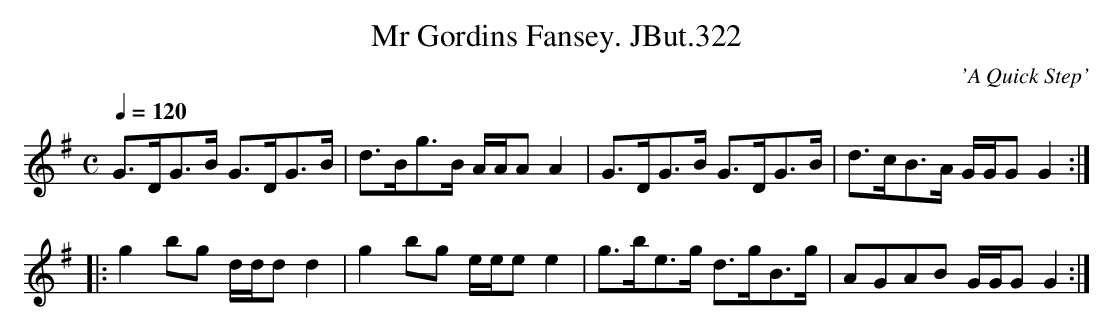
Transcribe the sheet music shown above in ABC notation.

X:1
T:Mr Gordins Fansey. JBut.322
C: 'A Quick Step'
M:C
L:1/8
Q:1/4=120
K:G
G>DG>B G>DG>B|d>Bg>B A/A/A A2|G>DG>B G>DG>B|d>cB>A G/G/G G2:|
|:g2 bg d/d/d d2|g2 bg e/e/e e2|g>be>g d>gB>g|AGAB G/G/G G2 :|
